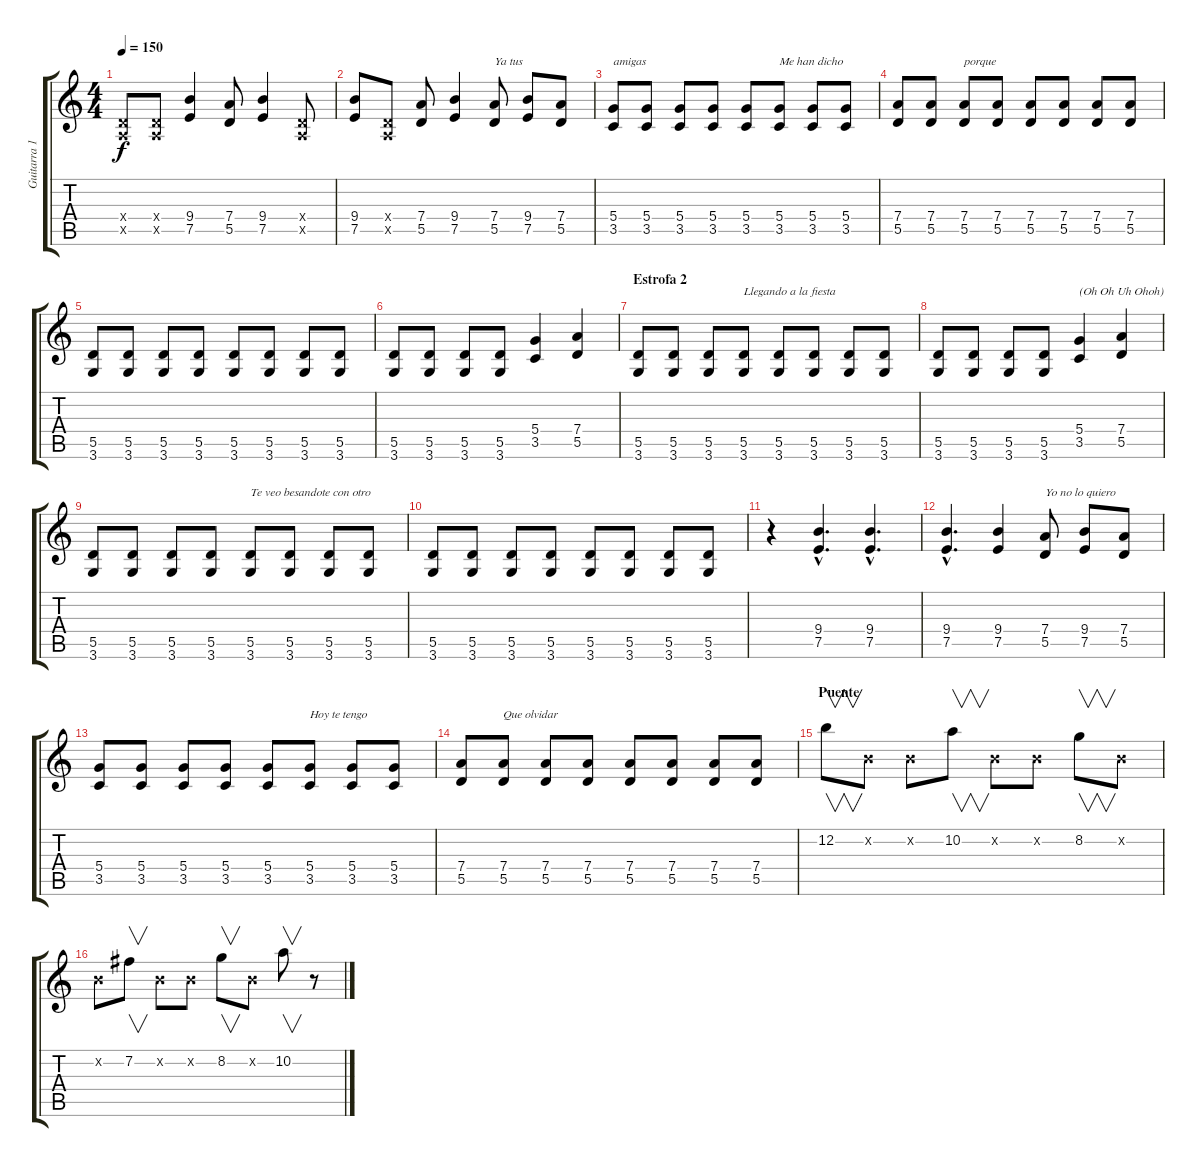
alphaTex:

\track ("Guitarra 1" "Guitarra 1") {instrument overdrivenguitar}
\staff {score tabs}
\tuning (E4 B3 G3 D3 A2 E2) {hide}
\ts (4 4)
\tempo 150
\clef g2
\ks c
(0.4{x} 0.5{x}).8{dy f} (0.4{x} 0.5{x}).8 (9.4 7.5).4 (7.4 5.5).8 (9.4 7.5).4 (0.4{x} 0.5{x}).8 |
(9.4 7.5).8 (0.4{x} 0.5{x}).8 (7.4 5.5).8 (9.4 7.5).4 (7.4 5.5).8{txt "Ya tus"} (9.4 7.5).8 (7.4 5.5).8 |
(5.4 3.5).8{txt "amigas"} (5.4 3.5).8 (5.4 3.5).8 (5.4 3.5).8 (5.4 3.5).8 (5.4 3.5).8{txt "Me han dicho"} (5.4 3.5).8 (5.4 3.5).8 |
(7.4 5.5).8 (7.4 5.5).8 (7.4 5.5).8{txt "porque"} (7.4 5.5).8 (7.4 5.5).8 (7.4 5.5).8 (7.4 5.5).8 (7.4 5.5).8 |
(5.5 3.6).8 (5.5 3.6).8 (5.5 3.6).8 (5.5 3.6).8 (5.5 3.6).8 (5.5 3.6).8 (5.5 3.6).8 (5.5 3.6).8 |
(5.5 3.6).8 (5.5 3.6).8 (5.5 3.6).8 (5.5 3.6).8 (5.4 3.5).4 (7.4 5.5).4 |
\section ("" "Estrofa 2")
(5.5 3.6).8 (5.5 3.6).8 (5.5 3.6).8 (5.5 3.6).8{txt "Llegando a la fiesta"} (5.5 3.6).8 (5.5 3.6).8 (5.5 3.6).8 (5.5 3.6).8 |
(5.5 3.6).8 (5.5 3.6).8 (5.5 3.6).8 (5.5 3.6).8 (5.4 3.5).4{txt "(Oh Oh Uh Ohoh)"} (7.4 5.5).4 |
(5.5 3.6).8 (5.5 3.6).8 (5.5 3.6).8 (5.5 3.6).8 (5.5 3.6).8{txt "Te veo besandote con otro"} (5.5 3.6).8 (5.5 3.6).8 (5.5 3.6).8 |
(5.5 3.6).8 (5.5 3.6).8 (5.5 3.6).8 (5.5 3.6).8 (5.5 3.6).8 (5.5 3.6).8 (5.5 3.6).8 (5.5 3.6).8 |
r.4 (9.4{hac} 7.5{hac}).4{d} (9.4{hac} 7.5{hac}).4{d} |
(9.4{hac} 7.5{hac}).4{d} (9.4 7.5).4 (7.4 5.5).8{txt "Yo no lo quiero"} (9.4 7.5).8 (7.4 5.5).8 |
(5.4 3.5).8 (5.4 3.5).8 (5.4 3.5).8 (5.4 3.5).8 (5.4 3.5).8 (5.4 3.5).8{txt "Hoy te tengo"} (5.4 3.5).8 (5.4 3.5).8 |
(7.4 5.5).8 (7.4 5.5).8{txt "Que olvidar"} (7.4 5.5).8 (7.4 5.5).8 (7.4 5.5).8 (7.4 5.5).8 (7.4 5.5).8 (7.4 5.5).8 |
\section ("" "Puente")
12.2.8{v volume 13 balance 0} 0.2{x}.8 0.2{x}.8 10.2.8{v} 0.2{x}.8 0.2{x}.8 8.2.8{v} 0.2{x}.8 |
0.2{x}.8 7.2.8{v} 0.2{x}.8 0.2{x}.8 8.2.8{v} 0.2{x}.8 10.2.8{v} r.8
